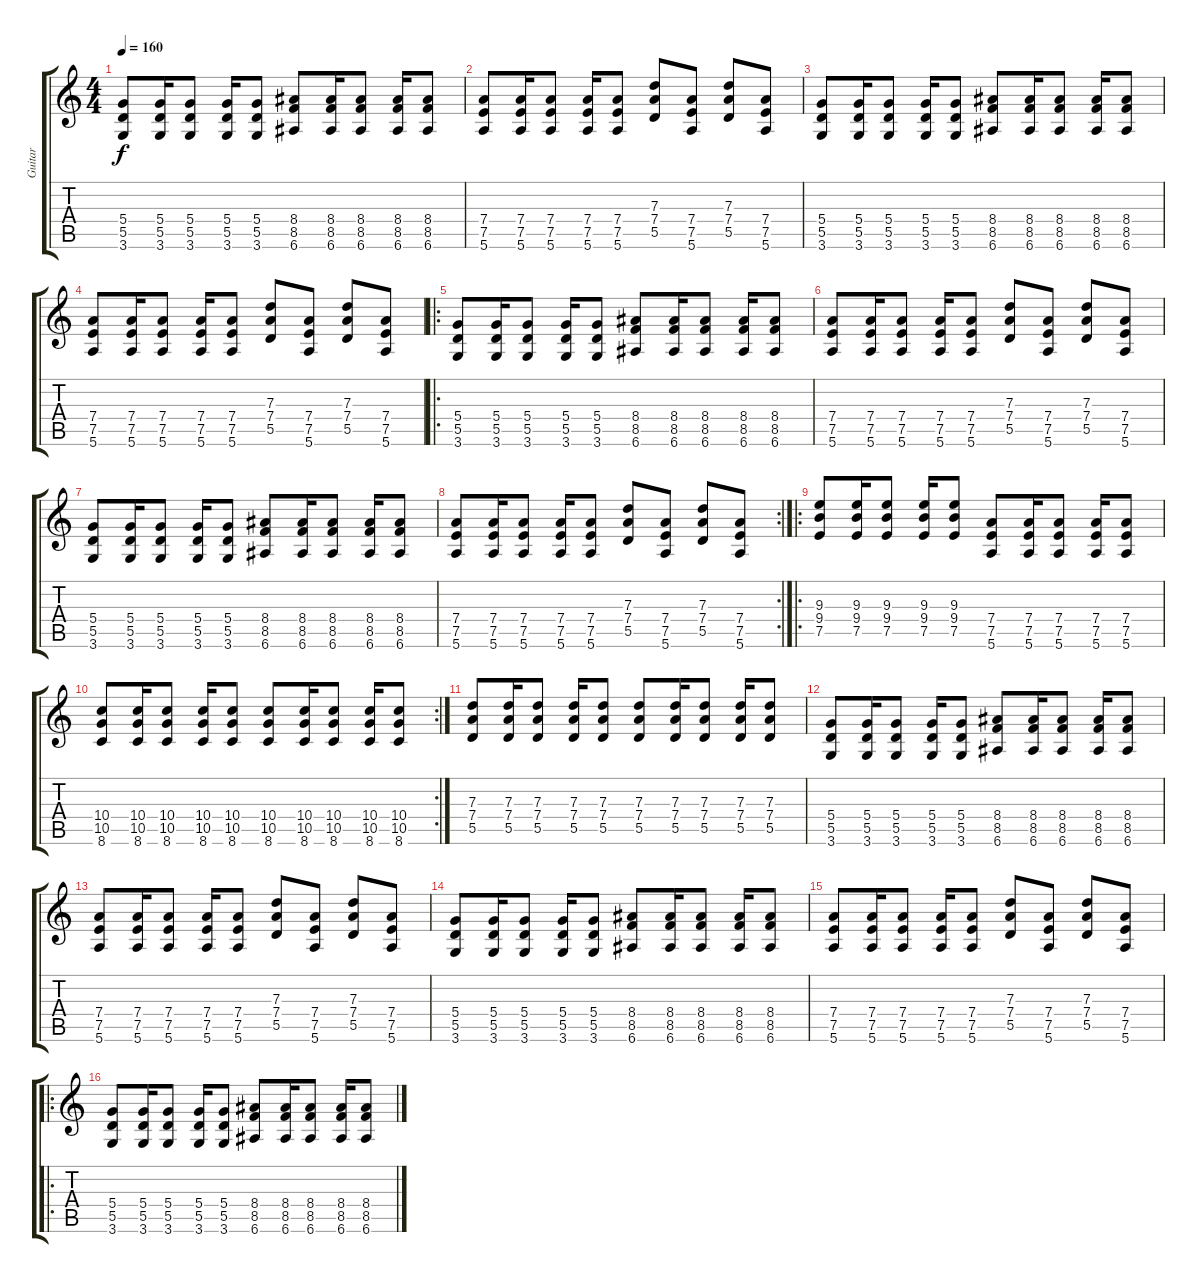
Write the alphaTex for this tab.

\track ("Guitar" "Guitar") {instrument overdrivenguitar}
\staff {score tabs}
\tuning (E4 B3 G3 D3 A2 E2) {hide}
\ts (4 4)
\tempo 160
\clef g2
\ks c
(5.4 5.5 3.6).8{dy f instrument overdrivenguitar} (5.4 5.5 3.6).16 (5.4 5.5 3.6).8 (5.4 5.5 3.6).16 (5.4 5.5 3.6).8 (8.4 8.5 6.6).8 (8.4 8.5 6.6).16 (8.4 8.5 6.6).8 (8.4 8.5 6.6).16 (8.4 8.5 6.6).8 |
(7.4 7.5 5.6).8 (7.4 7.5 5.6).16 (7.4 7.5 5.6).8 (7.4 7.5 5.6).16 (7.4 7.5 5.6).8 (7.3 7.4 5.5).8 (7.4 7.5 5.6).8 (7.3 7.4 5.5).8 (7.4 7.5 5.6).8 |
(5.4 5.5 3.6).8 (5.4 5.5 3.6).16 (5.4 5.5 3.6).8 (5.4 5.5 3.6).16 (5.4 5.5 3.6).8 (8.4 8.5 6.6).8 (8.4 8.5 6.6).16 (8.4 8.5 6.6).8 (8.4 8.5 6.6).16 (8.4 8.5 6.6).8 |
(7.4 7.5 5.6).8 (7.4 7.5 5.6).16 (7.4 7.5 5.6).8 (7.4 7.5 5.6).16 (7.4 7.5 5.6).8 (7.3 7.4 5.5).8 (7.4 7.5 5.6).8 (7.3 7.4 5.5).8 (7.4 7.5 5.6).8 |
\ro
(5.4 5.5 3.6).8 (5.4 5.5 3.6).16 (5.4 5.5 3.6).8 (5.4 5.5 3.6).16 (5.4 5.5 3.6).8 (8.4 8.5 6.6).8 (8.4 8.5 6.6).16 (8.4 8.5 6.6).8 (8.4 8.5 6.6).16 (8.4 8.5 6.6).8 |
(7.4 7.5 5.6).8 (7.4 7.5 5.6).16 (7.4 7.5 5.6).8 (7.4 7.5 5.6).16 (7.4 7.5 5.6).8 (7.3 7.4 5.5).8 (7.4 7.5 5.6).8 (7.3 7.4 5.5).8 (7.4 7.5 5.6).8 |
(5.4 5.5 3.6).8 (5.4 5.5 3.6).16 (5.4 5.5 3.6).8 (5.4 5.5 3.6).16 (5.4 5.5 3.6).8 (8.4 8.5 6.6).8 (8.4 8.5 6.6).16 (8.4 8.5 6.6).8 (8.4 8.5 6.6).16 (8.4 8.5 6.6).8 |
\rc 2
(7.4 7.5 5.6).8 (7.4 7.5 5.6).16 (7.4 7.5 5.6).8 (7.4 7.5 5.6).16 (7.4 7.5 5.6).8 (7.3 7.4 5.5).8 (7.4 7.5 5.6).8 (7.3 7.4 5.5).8 (7.4 7.5 5.6).8 |
\ro
(9.3 9.4 7.5).8 (9.3 9.4 7.5).16 (9.3 9.4 7.5).8 (9.3 9.4 7.5).16 (9.3 9.4 7.5).8 (7.4 7.5 5.6).8 (7.4 7.5 5.6).16 (7.4 7.5 5.6).8 (7.4 7.5 5.6).16 (7.4 7.5 5.6).8 |
\rc 2
(10.4 10.5 8.6).8 (10.4 10.5 8.6).16 (10.4 10.5 8.6).8 (10.4 10.5 8.6).16 (10.4 10.5 8.6).8 (10.4 10.5 8.6).8 (10.4 10.5 8.6).16 (10.4 10.5 8.6).8 (10.4 10.5 8.6).16 (10.4 10.5 8.6).8 |
(7.3 7.4 5.5).8 (7.3 7.4 5.5).16 (7.3 7.4 5.5).8 (7.3 7.4 5.5).16 (7.3 7.4 5.5).8 (7.3 7.4 5.5).8 (7.3 7.4 5.5).16 (7.3 7.4 5.5).8 (7.3 7.4 5.5).16 (7.3 7.4 5.5).8 |
(5.4 5.5 3.6).8 (5.4 5.5 3.6).16 (5.4 5.5 3.6).8 (5.4 5.5 3.6).16 (5.4 5.5 3.6).8 (8.4 8.5 6.6).8 (8.4 8.5 6.6).16 (8.4 8.5 6.6).8 (8.4 8.5 6.6).16 (8.4 8.5 6.6).8 |
(7.4 7.5 5.6).8 (7.4 7.5 5.6).16 (7.4 7.5 5.6).8 (7.4 7.5 5.6).16 (7.4 7.5 5.6).8 (7.3 7.4 5.5).8 (7.4 7.5 5.6).8 (7.3 7.4 5.5).8 (7.4 7.5 5.6).8 |
(5.4 5.5 3.6).8 (5.4 5.5 3.6).16 (5.4 5.5 3.6).8 (5.4 5.5 3.6).16 (5.4 5.5 3.6).8 (8.4 8.5 6.6).8 (8.4 8.5 6.6).16 (8.4 8.5 6.6).8 (8.4 8.5 6.6).16 (8.4 8.5 6.6).8 |
(7.4 7.5 5.6).8 (7.4 7.5 5.6).16 (7.4 7.5 5.6).8 (7.4 7.5 5.6).16 (7.4 7.5 5.6).8 (7.3 7.4 5.5).8 (7.4 7.5 5.6).8 (7.3 7.4 5.5).8 (7.4 7.5 5.6).8 |
\ro
(5.4 5.5 3.6).8 (5.4 5.5 3.6).16 (5.4 5.5 3.6).8 (5.4 5.5 3.6).16 (5.4 5.5 3.6).8 (8.4 8.5 6.6).8 (8.4 8.5 6.6).16 (8.4 8.5 6.6).8 (8.4 8.5 6.6).16 (8.4 8.5 6.6).8
